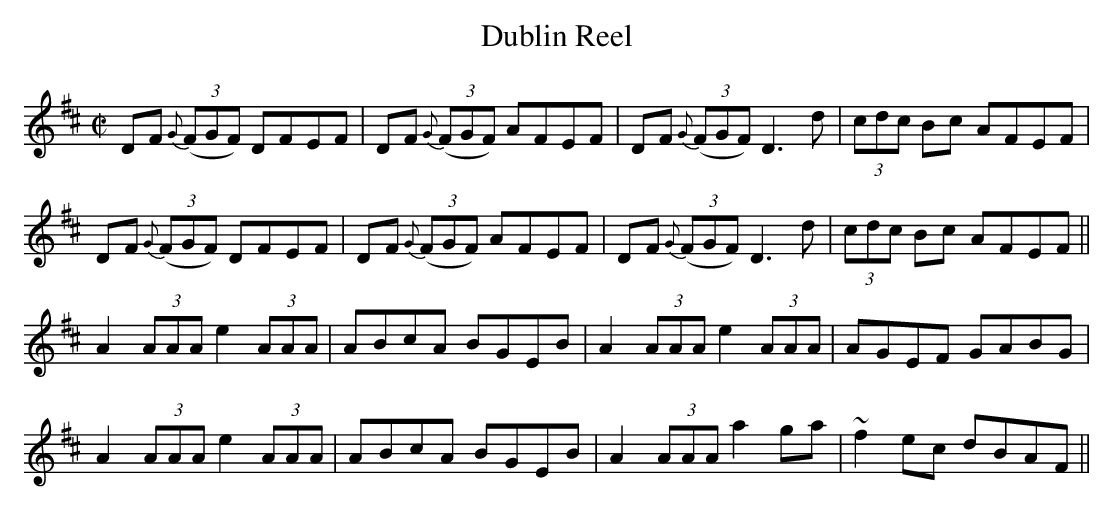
X:1
T:Dublin Reel
M:C|
K:D
DF {G}((3FGF) DFEF| DF {G}((3FGF) AFEF|DF {G}((3FGF) D3 d|(3cdc Bc AFEF|
!DF {G}((3FGF) DFEF| DF {G}((3FGF) AFEF|DF {G}((3FGF) D3 d|(3cdc Bc
AFEF||
!A2 (3AAA e2 (3AAA|ABcA BGEB|A2 (3AAA e2 (3AAA|AGEF GABG|
!A2 (3AAA e2 (3AAA|ABcA BGEB|A2 (3AAA a2 ga| ~f2 ec dBAF||
